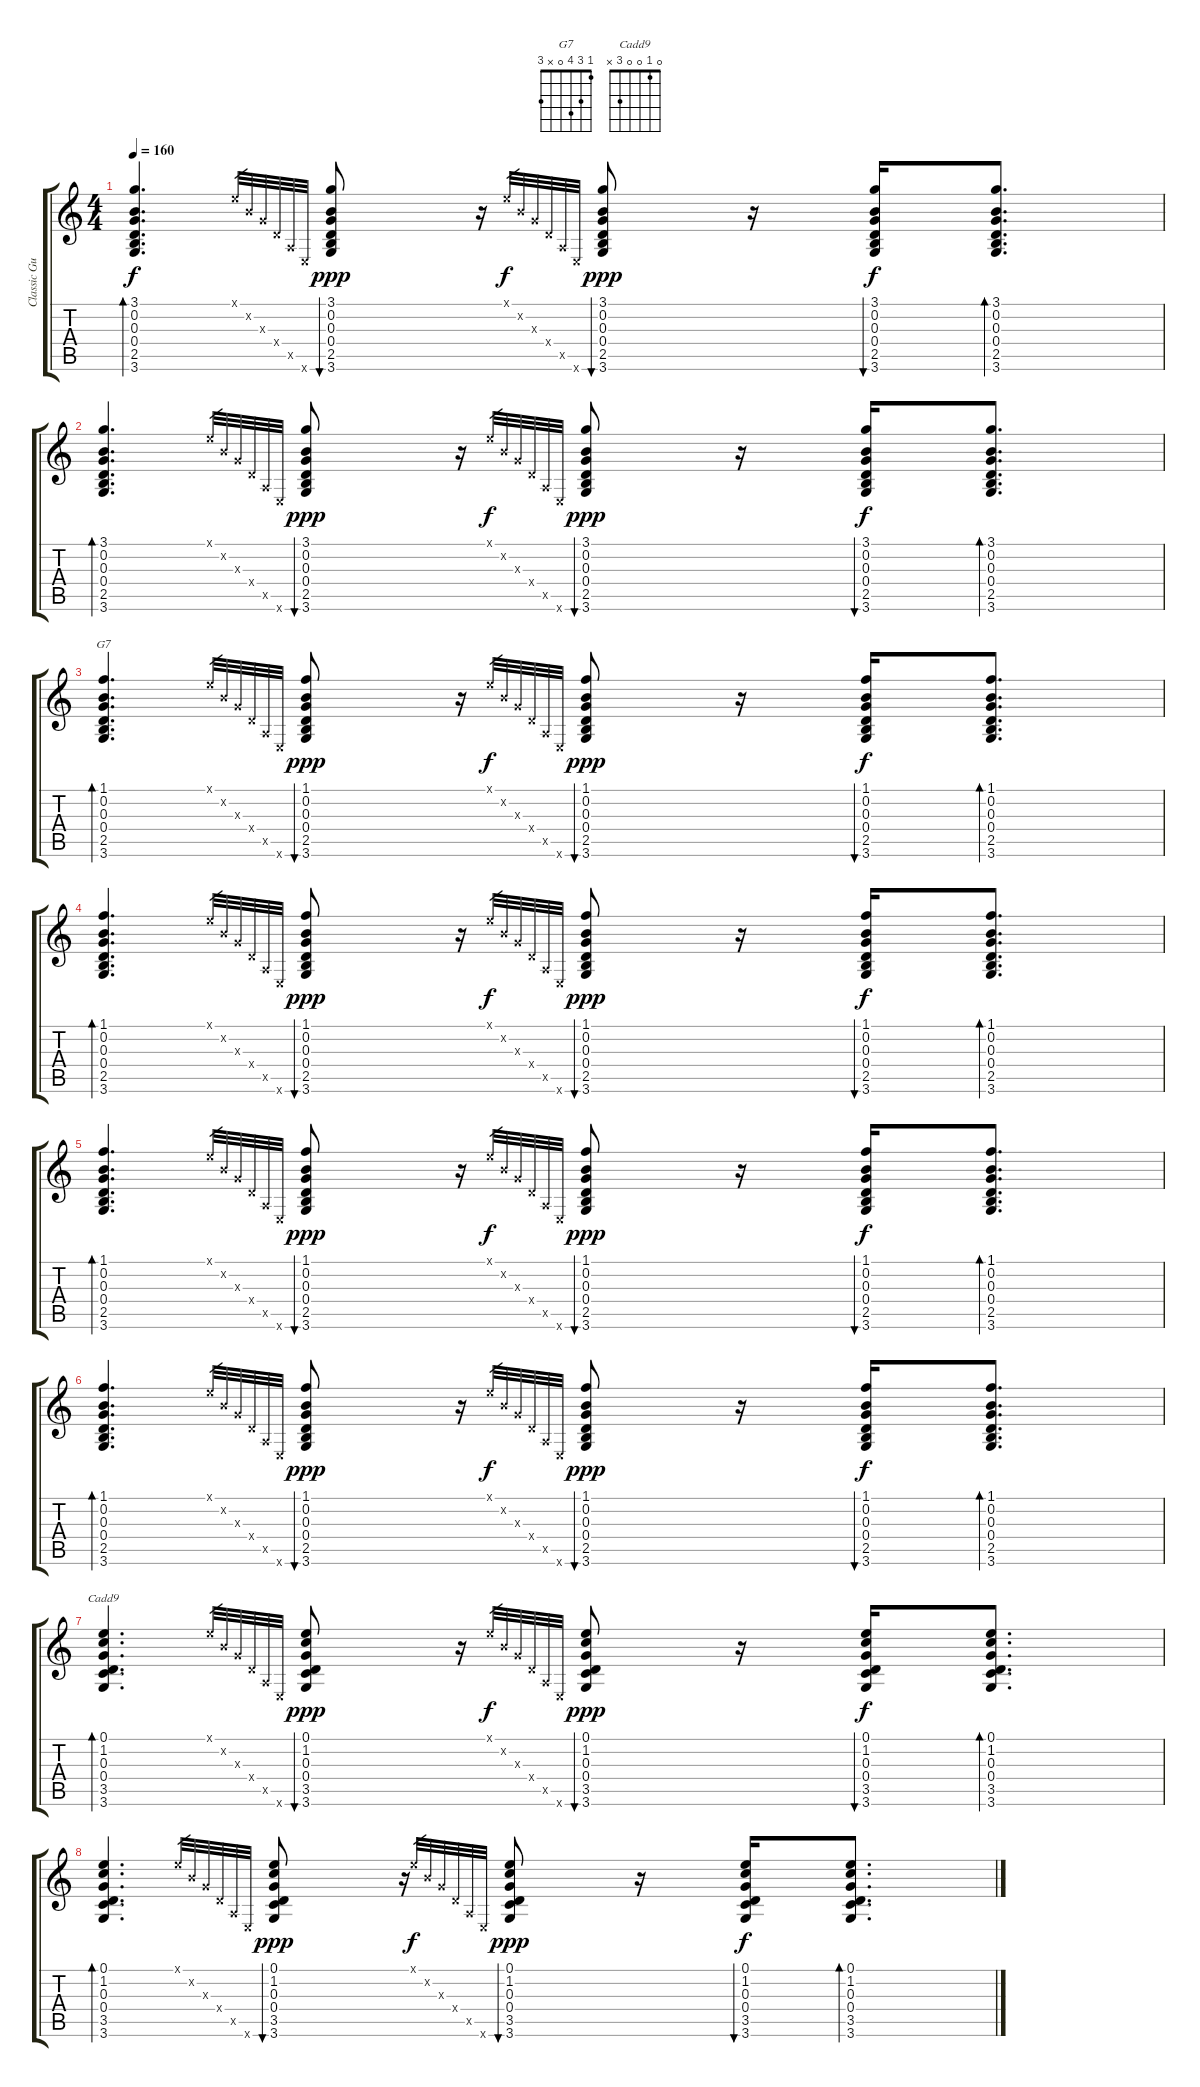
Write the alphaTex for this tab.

\track ("Classic Guitar" "Classic Gu") {instrument acousticguitarnylon}
\staff {score tabs}
\tuning (E4 B3 G3 D3 A2 E2) {hide}
\chord ("G7" 1 3 4 0 x 3)
\chord ("Cadd9" 0 1 0 0 3 x)
\ts (4 4)
\tempo 160
\clef g2
\ks c
(3.1 0.2 0.3 0.4 2.5 3.6).4{d bd 240 dy f} 0.1{x}.32{gr} 0.2{x}.32{gr} 0.3{x}.32{gr} 0.4{x}.32{gr} 0.5{x}.32{gr} 0.6{x}.32{gr} (3.1 0.2 0.3 0.4 2.5 3.6).8{bu 30 dy ppp} r.16 0.1{x}.32{gr dy f} 0.2{x}.32{gr} 0.3{x}.32{gr} 0.4{x}.32{gr} 0.5{x}.32{gr} 0.6{x}.32{gr} (3.1 0.2 0.3 0.4 2.5 3.6).8{bu 30 dy ppp} r.16 (3.1 0.2 0.3 0.4 2.5 3.6).16{bu 30 dy f} (3.1 0.2 0.3 0.4 2.5 3.6).8{d bd 120} |
(3.1 0.2 0.3 0.4 2.5 3.6).4{d bd 240} 0.1{x}.32{gr} 0.2{x}.32{gr} 0.3{x}.32{gr} 0.4{x}.32{gr} 0.5{x}.32{gr} 0.6{x}.32{gr} (3.1 0.2 0.3 0.4 2.5 3.6).8{bu 30 dy ppp} r.16 0.1{x}.32{gr dy f} 0.2{x}.32{gr} 0.3{x}.32{gr} 0.4{x}.32{gr} 0.5{x}.32{gr} 0.6{x}.32{gr} (3.1 0.2 0.3 0.4 2.5 3.6).8{bu 30 dy ppp} r.16 (3.1 0.2 0.3 0.4 2.5 3.6).16{bu 30 dy f} (3.1 0.2 0.3 0.4 2.5 3.6).8{d bd 120} |
(1.1 0.2 0.3 0.4 2.5 3.6).4{d bd 240 ch "G7"} 0.1{x}.32{gr} 0.2{x}.32{gr} 0.3{x}.32{gr} 0.4{x}.32{gr} 0.5{x}.32{gr} 0.6{x}.32{gr} (1.1 0.2 0.3 0.4 2.5 3.6).8{bu 30 dy ppp} r.16 0.1{x}.32{gr dy f} 0.2{x}.32{gr} 0.3{x}.32{gr} 0.4{x}.32{gr} 0.5{x}.32{gr} 0.6{x}.32{gr} (1.1 0.2 0.3 0.4 2.5 3.6).8{bu 30 dy ppp} r.16 (1.1 0.2 0.3 0.4 2.5 3.6).16{bu 30 dy f} (1.1 0.2 0.3 0.4 2.5 3.6).8{d bd 120} |
(1.1 0.2 0.3 0.4 2.5 3.6).4{d bd 240} 0.1{x}.32{gr} 0.2{x}.32{gr} 0.3{x}.32{gr} 0.4{x}.32{gr} 0.5{x}.32{gr} 0.6{x}.32{gr} (1.1 0.2 0.3 0.4 2.5 3.6).8{bu 30 dy ppp} r.16 0.1{x}.32{gr dy f} 0.2{x}.32{gr} 0.3{x}.32{gr} 0.4{x}.32{gr} 0.5{x}.32{gr} 0.6{x}.32{gr} (1.1 0.2 0.3 0.4 2.5 3.6).8{bu 30 dy ppp} r.16 (1.1 0.2 0.3 0.4 2.5 3.6).16{bu 30 dy f} (1.1 0.2 0.3 0.4 2.5 3.6).8{d bd 120} |
(1.1 0.2 0.3 0.4 2.5 3.6).4{d bd 240} 0.1{x}.32{gr} 0.2{x}.32{gr} 0.3{x}.32{gr} 0.4{x}.32{gr} 0.5{x}.32{gr} 0.6{x}.32{gr} (1.1 0.2 0.3 0.4 2.5 3.6).8{bu 30 dy ppp} r.16 0.1{x}.32{gr dy f} 0.2{x}.32{gr} 0.3{x}.32{gr} 0.4{x}.32{gr} 0.5{x}.32{gr} 0.6{x}.32{gr} (1.1 0.2 0.3 0.4 2.5 3.6).8{bu 30 dy ppp} r.16 (1.1 0.2 0.3 0.4 2.5 3.6).16{bu 30 dy f} (1.1 0.2 0.3 0.4 2.5 3.6).8{d bd 120} |
(1.1 0.2 0.3 0.4 2.5 3.6).4{d bd 240} 0.1{x}.32{gr} 0.2{x}.32{gr} 0.3{x}.32{gr} 0.4{x}.32{gr} 0.5{x}.32{gr} 0.6{x}.32{gr} (1.1 0.2 0.3 0.4 2.5 3.6).8{bu 30 dy ppp} r.16 0.1{x}.32{gr dy f} 0.2{x}.32{gr} 0.3{x}.32{gr} 0.4{x}.32{gr} 0.5{x}.32{gr} 0.6{x}.32{gr} (1.1 0.2 0.3 0.4 2.5 3.6).8{bu 30 dy ppp} r.16 (1.1 0.2 0.3 0.4 2.5 3.6).16{bu 30 dy f} (1.1 0.2 0.3 0.4 2.5 3.6).8{d bd 120} |
(0.1 1.2 0.3 0.4 3.5 3.6).4{d bd 240 ch "Cadd9"} 0.1{x}.32{gr} 0.2{x}.32{gr} 0.3{x}.32{gr} 0.4{x}.32{gr} 0.5{x}.32{gr} 0.6{x}.32{gr} (0.1 1.2 0.3 0.4 3.5 3.6).8{bu 30 dy ppp} r.16 0.1{x}.32{gr dy f} 0.2{x}.32{gr} 0.3{x}.32{gr} 0.4{x}.32{gr} 0.5{x}.32{gr} 0.6{x}.32{gr} (0.1 1.2 0.3 0.4 3.5 3.6).8{bu 30 dy ppp} r.16 (0.1 1.2 0.3 0.4 3.5 3.6).16{bu 30 dy f} (0.1 1.2 0.3 0.4 3.5 3.6).8{d bd 120} |
(0.1 1.2 0.3 0.4 3.5 3.6).4{d bd 240} 0.1{x}.32{gr} 0.2{x}.32{gr} 0.3{x}.32{gr} 0.4{x}.32{gr} 0.5{x}.32{gr} 0.6{x}.32{gr} (0.1 1.2 0.3 0.4 3.5 3.6).8{bu 30 dy ppp} r.16 0.1{x}.32{gr dy f} 0.2{x}.32{gr} 0.3{x}.32{gr} 0.4{x}.32{gr} 0.5{x}.32{gr} 0.6{x}.32{gr} (0.1 1.2 0.3 0.4 3.5 3.6).8{bu 30 dy ppp} r.16 (0.1 1.2 0.3 0.4 3.5 3.6).16{bu 30 dy f} (0.1 1.2 0.3 0.4 3.5 3.6).8{d bd 120}
